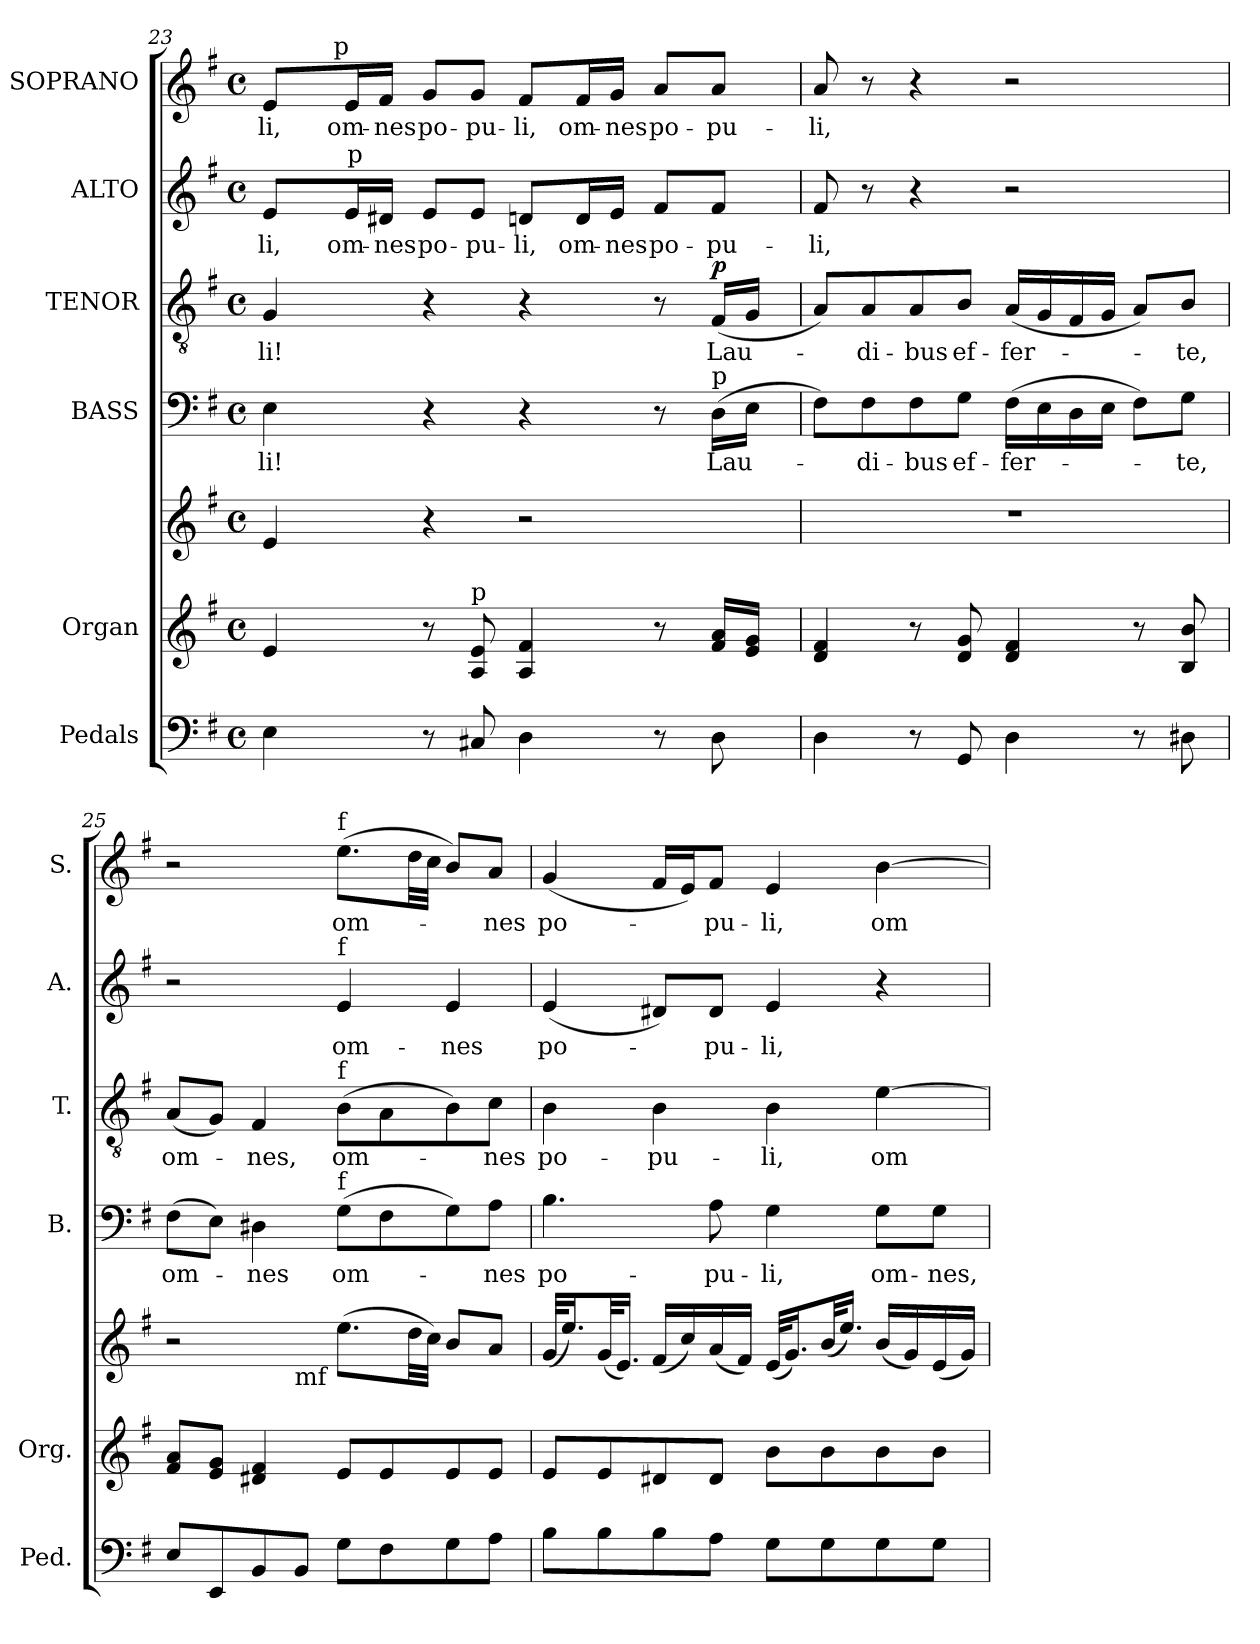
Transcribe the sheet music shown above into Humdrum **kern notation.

**kern	**kern	**kern	**kern	**text	**kern	**text	**dynam	**kern	**text	**kern	**text
*part6	*part5	*part5	*part4	*part4	*part3	*part3	*part3	*part2	*part2	*part1	*part1
*staff7	*staff6	*staff5	*staff4	*staff4	*staff3	*staff3	*staff3	*staff2	*staff2	*staff1	*staff1
*I"Pedals	*I"Organ	*	*I"BASS	*	*I"TENOR	*	*	*I"ALTO	*	*I"SOPRANO	*
*I'Ped.	*I'Org.	*	*I'B.	*	*I'T.	*	*	*I'A.	*	*I'S.	*
*clefF4	*clefG2	*clefG2	*clefF4	*	*clefGv2	*	*	*clefG2	*	*clefG2	*
*	*	*	*	*	*ITrd7c12	*	*	*	*	*	*
*k[f#]	*k[f#]	*k[f#]	*k[f#]	*	*k[f#]	*	*	*k[f#]	*	*k[f#]	*
*G:	*G:	*G:	*G:	*	*G:	*	*	*G:	*	*G:	*
*M4/4	*M4/4	*M4/4	*M4/4	*	*M4/4	*	*	*M4/4	*	*M4/4	*
*met(c)	*met(c)	*met(c)	*met(c)	*	*met(c)	*	*	*met(c)	*	*met(c)	*
=23	=23	=23	=23	=23	=23	=23	=23	=23	=23	=23	=23
!	!	!	!	!LO:LY:b:color=#000000	!	!	!	!	!	!	!
!	!	!	!	!	!	!LO:LY:b:color=#000000	!	!	!	!	!
!	!	!	!	!	!	!	!	!	!LO:LY:b:color=#000000	!	!
!	!	!	!	!	!	!	!	!	!	!	!LO:LY:b:color=#000000
*	*	*	*	*	*	*	*	*^	*	*^	*
4Ei\	4ei/	4ei/	4Ei\	-li!	4GGi/	-li!	.	8ei/L	8ryy	-li,	8ei/L	16ryy	-li,
.	.	.	.	.	.	.	.	.	.	.	.	32ryy	.
.	.	.	.	.	.	.	.	.	.	.	.	64ryy	.
.	.	.	.	.	.	.	.	.	.	.	.	512.ryy	.
!	!	!	!	!	!	!	!	!	!	!	!	!LO:TX:a:t=p	!
.	.	.	.	.	.	.	.	.	.	.	.	2ryy	.
!	!	!	!	!	!	!	!	!	!	!LO:LY:b:color=#000000	!	!	!
!	!	!	!	!	!	!	!	!	!	!	!	!	!LO:LY:b:color=#000000
.	.	.	.	.	.	.	.	16ei/L	1024ryy	om-	16ei/L	.	om-
!	!	!	!	!	!	!	!	!	!LO:TX:a:t=p	!	!	!	!
.	.	.	.	.	.	.	.	.	2ryy	.	.	.	.
!	!	!	!	!	!	!	!	!	!	!LO:LY:b:color=#000000	!	!	!
!	!	!	!	!	!	!	!	!	!	!	!	!	!LO:LY:b:color=#000000
.	.	.	.	.	.	.	.	16d#Xi/JJ	.	-nes	16f#i/JJ	.	-nes
!	!	!	!	!	!	!	!	!	!	!LO:LY:b:color=#000000	!	!	!
!	!	!	!	!	!	!	!	!	!	!	!	!	!LO:LY:b:color=#000000
8r	8r	4r	4r	.	4r	.	.	8ei/L	.	po-	8gi/L	.	po-
!	!	!	!	!	!	!	!	!	!	!LO:LY:b:color=#000000	!	!	!
!	!LO:TX:a:t=p	!	!	!	!	!	!	!	!	!	!	!	!
!	!	!	!	!	!	!	!	!	!	!	!	!	!LO:LY:b:color=#000000
8C#Xi/	8Ai/ 8ei	.	.	.	.	.	.	8ei/J	.	-pu-	8gi/J	.	-pu-
!	!	!	!	!	!	!	!	!	!	!LO:LY:b:color=#000000	!	!	!
!	!	!	!	!	!	!	!	!	!	!	!	!	!LO:LY:b:color=#000000
4Di\	4Ai/ 4f#i	2r	4r	.	4r	.	.	8dni/L	.	-li,	8f#i/L	.	-li,
.	.	.	.	.	.	.	.	.	.	.	.	4ryy	.
!	!	!	!	!	!	!	!	!	!	!LO:LY:b:color=#000000	!	!	!
!	!	!	!	!	!	!	!	!	!	!	!	!	!LO:LY:b:color=#000000
.	.	.	.	.	.	.	.	16di/L	.	om-	16f#i/L	.	om-
.	.	.	.	.	.	.	.	.	4ryy	.	.	.	.
!	!	!	!	!	!	!	!	!	!	!LO:LY:b:color=#000000	!	!	!
!	!	!	!	!	!	!	!	!	!	!	!	!	!LO:LY:b:color=#000000
.	.	.	.	.	.	.	.	16ei/JJ	.	-nes	16gi/JJ	.	-nes
!	!	!	!	!	!	!	!	!	!	!LO:LY:b:color=#000000	!	!	!
!	!	!	!	!	!	!	!	!	!	!	!	!	!LO:LY:b:color=#000000
8r	8r	.	8r	.	8r	.	.	8f#i/L	.	po-	8ai/L	.	po-
.	.	.	.	.	.	.	.	.	.	.	.	8ryy	.
!	!	!	!	!LO:LY:b:color=#000000	!	!	!	!	!	!	!	!	!
!	!	!	!	!	!	!LO:LY:b:color=#000000	!	!	!	!	!	!	!
!	!	!	!	!	!	!	!	!	!	!LO:LY:b:color=#000000	!	!	!
!	!	!	!LO:TX:a:t=p	!	!	!	!	!	!	!	!	!	!
!	!	!	!	!	!	!	!	!	!	!	!	!	!LO:LY:b:color=#000000
8Di\	16f#i/ 16aiLL	.	(16Di\LL	Lau-	(16FF#i/LL	Lau-	p	8f#i/J	.	-pu-	8ai/J	.	-pu-
.	.	.	.	.	.	.	.	.	16ryy	.	.	.	.
.	16ei/ 16giJJ	.	16Ei\JJ	.	16GGi/JJ	.	.	.	.	.	.	.	.
.	.	.	.	.	.	.	.	.	32ryy	.	.	.	.
.	.	.	.	.	.	.	.	.	64ryy	.	.	.	.
.	.	.	.	.	.	.	.	.	128...ryy	.	.	.	.
.	.	.	.	.	.	.	.	.	.	.	.	128ryy	.
.	.	.	.	.	.	.	.	.	.	.	.	256ryy	.
.	.	.	.	.	.	.	.	.	.	.	.	1024ryy	.
*	*	*	*	*	*	*	*	*v	*v	*	*	*	*
*	*	*	*	*	*	*	*	*	*	*v	*v	*
=24	=24	=24	=24	=24	=24	=24	=24	=24	=24	=24	=24
*	*	*	*	*	*	*	*	*^	*	*^	*
!	!	!	!	!	!	!	!	!	!	!LO:LY:b:color=#000000	!	!	!
*	*	*	*	*	*	*	*	*v	*v	*	*	*	*
*	*	*	*	*	*	*	*	*	*	*v	*v	*
*	*	*	*	*	*	*	*	*^	*	*^	*
!	!	!	!	!	!	!	!	!	!	!	!	!	!LO:LY:b:color=#000000
*	*	*	*	*	*	*	*	*v	*v	*	*	*	*
*	*	*	*	*	*	*	*	*	*	*v	*v	*
4Di\	4di/ 4f#i	1r	8F#i\L)	.	8AAi/L)	.	.	8f#i/	-li,	8ai/	-li,
!	!	!	!	!LO:LY:b:color=#000000	!	!	!	!	!	!	!
!	!	!	!	!	!	!LO:LY:b:color=#000000	!	!	!	!	!
.	.	.	8F#i\	-di-	8AAi/	-di-	.	8r	.	8r	.
!	!	!	!	!LO:LY:b:color=#000000	!	!	!	!	!	!	!
!	!	!	!	!	!	!LO:LY:b:color=#000000	!	!	!	!	!
8r	8r	.	8F#i\	-bus	8AAi/	-bus	.	4r	.	4r	.
!	!	!	!	!LO:LY:b:color=#000000	!	!	!	!	!	!	!
!	!	!	!	!	!	!LO:LY:b:color=#000000	!	!	!	!	!
8GGi/	8di/ 8gi	.	8Gi\J	ef-	8BBi/J	ef-	.	.	.	.	.
!	!	!	!	!LO:LY:b:color=#000000	!	!	!	!	!	!	!
!	!	!	!	!	!	!LO:LY:b:color=#000000	!	!	!	!	!
4Di\	4di/ 4f#i	.	(16F#i\LL	-fer-	(16AAi/LL	-fer-	.	2r	.	2r	.
.	.	.	16Ei\	.	16GGi/	.	.	.	.	.	.
.	.	.	16Di\	.	16FF#i/	.	.	.	.	.	.
.	.	.	16Ei\JJ	.	16GGi/JJ	.	.	.	.	.	.
8r	8r	.	8F#i\L)	.	8AAi/L)	.	.	.	.	.	.
!	!	!	!	!LO:LY:b:color=#000000	!	!	!	!	!	!	!
!	!	!	!	!	!	!LO:LY:b:color=#000000	!	!	!	!	!
8D#Xi\	8Bi/ 8bi	.	8Gi\J	-te,	8BBi/J	-te,	.	.	.	.	.
!!LO:PB:g=z
=25	=25	=25	=25	=25	=25	=25	=25	=25	=25	=25	=25
!	!	!	!	!LO:LY:b:color=#000000	!	!	!	!	!	!	!
!	!	!	!	!	!	!LO:LY:b:color=#000000	!	!	!	!	!
*	*	*^	*	*	*	*	*	*	*	*	*
8Ei/L	8f#i/ 8aiL	2r	4.ryy	(8F#i\L	om-	(8AAi/L	om-	.	2r	.	2r	.
8EEi/	8ei/ 8giJ	.	.	8Ei\J)	.	8GGi/J)	.	.	.	.	.	.
!	!	!	!	!	!LO:LY:b:color=#000000	!	!	!	!	!	!	!
!	!	!	!	!	!	!	!LO:LY:b:color=#000000	!	!	!	!	!
8BBi/	4d#Xi/ 4f#i	.	.	4D#Xi\	-nes	4FF#i/	-nes,	.	.	.	.	.
!	!	!	!LO:TX:b:t=mf	!	!	!	!	!	!	!	!	!
8BBi/J	.	.	2ryy	.	.	.	.	.	.	.	.	.
!	!	!	!	!	!LO:LY:b:color=#000000	!	!	!	!	!	!	!
!	!	!	!	!	!	!	!LO:LY:b:color=#000000	!	!	!	!	!
!	!	!	!	!	!	!	!	!	!	!LO:LY:b:color=#000000	!	!
!	!	!	!	!	!	!	!	!	!	!	!LO:TX:a:t=f	!
!	!	!	!	!	!	!	!	!	!LO:TX:a:t=f	!	!	!
!	!	!	!	!	!	!LO:TX:a:t=f	!	!	!	!	!	!
!	!	!	!	!LO:TX:a:t=f	!	!	!	!	!	!	!	!
!	!	!	!	!	!	!	!	!	!	!	!	!LO:LY:b:color=#000000
8Gi\L	8ei/L	(8.eei\L	.	(8Gi\L	om-	(8BBi\L	om-	.	4ei/	om-	(8.eei\L	om-
8F#i\	8ei/	.	.	8F#i\	.	8AAi\	.	.	.	.	.	.
.	.	32ddi\LL	.	.	.	.	.	.	.	.	32ddi\LL	.
.	.	32cci\JJJ)	.	.	.	.	.	.	.	.	32cci\JJJ	.
!	!	!	!	!	!	!	!	!	!	!LO:LY:b:color=#000000	!	!
8Gi\	8ei/	8bi/L	.	8Gi\)	.	8BBi\)	.	.	4ei/	-nes	8bi/L)	.
!	!	!	!	!	!LO:LY:b:color=#000000	!	!	!	!	!	!	!
!	!	!	!	!	!	!	!LO:LY:b:color=#000000	!	!	!	!	!
!	!	!	!	!	!	!	!	!	!	!	!	!LO:LY:b:color=#000000
8Ai\J	8ei/J	8ai/J	8ryy	8Ai\J	-nes	8Ci\J	-nes	.	.	.	8ai/J	-nes
*	*	*v	*v	*	*	*	*	*	*	*	*	*
=26	=26	=26	=26	=26	=26	=26	=26	=26	=26	=26	=26
*	*	*^	*	*	*	*	*	*	*	*	*
!	!	!	!	!	!LO:LY:b:color=#000000	!	!	!	!	!	!	!
*	*	*v	*v	*	*	*	*	*	*	*	*	*
*	*	*^	*	*	*	*	*	*	*	*	*
!	!	!	!	!	!	!	!LO:LY:b:color=#000000	!	!	!	!	!
*	*	*v	*v	*	*	*	*	*	*	*	*	*
*	*	*^	*	*	*	*	*	*	*	*	*
!	!	!	!	!	!	!	!	!	!	!LO:LY:b:color=#000000	!	!
*	*	*v	*v	*	*	*	*	*	*	*	*	*
*	*	*^	*	*	*	*	*	*	*	*	*
!	!	!	!	!	!	!	!	!	!	!	!	!LO:LY:b:color=#000000
*	*	*v	*v	*	*	*	*	*	*	*	*	*
8Bi\L	8ei/L	(32gi/KLL	4.Bi\	po-	4BBi\	po-	.	(4ei/	po-	(4gi/	po-
.	.	16.eei/J)	.	.	.	.	.	.	.	.	.
8Bi\	8ei/	(32gi/KL	.	.	.	.	.	.	.	.	.
.	.	16.ei/JJ)	.	.	.	.	.	.	.	.	.
!	!	!	!	!	!	!LO:LY:b:color=#000000	!	!	!	!	!
8Bi\	8d#Xi/	(16f#i/LL	.	.	4BBi\	-pu-	.	8d#Xi/L)	.	16f#i/LL	.
.	.	16cci/)	.	.	.	.	.	.	.	16ei/J)	.
!	!	!	!	!LO:LY:b:color=#000000	!	!	!	!	!	!	!
!	!	!	!	!	!	!	!	!	!LO:LY:b:color=#000000	!	!
!	!	!	!	!	!	!	!	!	!	!	!LO:LY:b:color=#000000
8Ai\J	8d#i/J	(16ai/	8Ai\	-pu-	.	.	.	8d#i/J	-pu-	8f#i/J	-pu-
.	.	16f#i/JJ)	.	.	.	.	.	.	.	.	.
!	!	!	!	!LO:LY:b:color=#000000	!	!	!	!	!	!	!
!	!	!	!	!	!	!LO:LY:b:color=#000000	!	!	!	!	!
!	!	!	!	!	!	!	!	!	!LO:LY:b:color=#000000	!	!
!	!	!	!	!	!	!	!	!	!	!	!LO:LY:b:color=#000000
8Gi\L	8bi\L	(32ei/KLL	4Gi\	-li,	4BBi\	-li,	.	4ei/	-li,	4ei/	-li,
.	.	16.gi/J)	.	.	.	.	.	.	.	.	.
8Gi\	8bi\	(32bi/KL	.	.	.	.	.	.	.	.	.
.	.	16.eei/JJ)	.	.	.	.	.	.	.	.	.
!	!	!	!	!LO:LY:b:color=#000000	!	!	!	!	!	!	!
!	!	!	!	!	!	!LO:LY:b:color=#000000	!	!	!	!	!
!	!	!	!	!	!	!	!	!	!	!	!LO:LY:b:color=#000000
8Gi\	8bi\	(16bi/LL	8Gi\L	om-	[4Ei\	om-	.	4r	.	[4bi\	om-
.	.	16gi/)	.	.	.	.	.	.	.	.	.
!	!	!	!	!LO:LY:b:color=#000000	!	!	!	!	!	!	!
8Gi\J	8bi\J	(16ei/	8Gi\J	-nes,	.	.	.	.	.	.	.
.	.	16gi/JJ)	.	.	.	.	.	.	.	.	.
=	=	=	=	=	=	=	=	=	=	=	=
*-	*-	*-	*-	*-	*-	*-	*-	*-	*-	*-	*-
